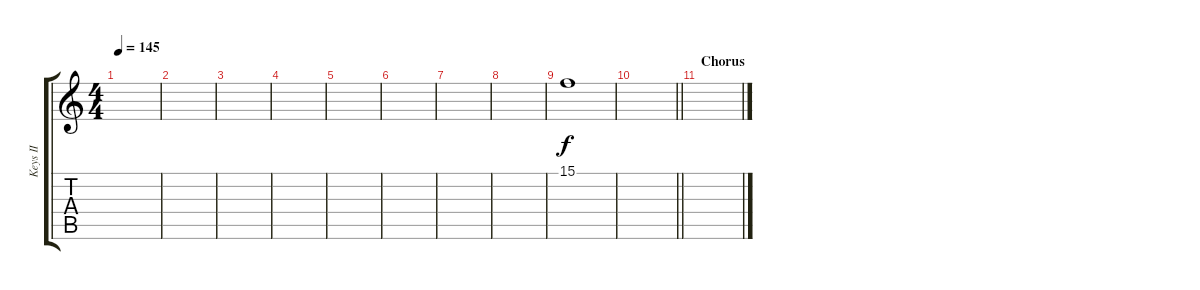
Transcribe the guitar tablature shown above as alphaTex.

\track ("Keys II" "Keys II") {instrument tubularbells}
\staff {score tabs}
\tuning (D4 A3 F3 C3 G2 C2) {hide}
\ts (4 4)
\tempo 145
\clef g2
\ks c
|
|
|
|
|
|
|
|
15.1.1 |
\barLineRight lightlight
|
\section ("" "Chorus")
